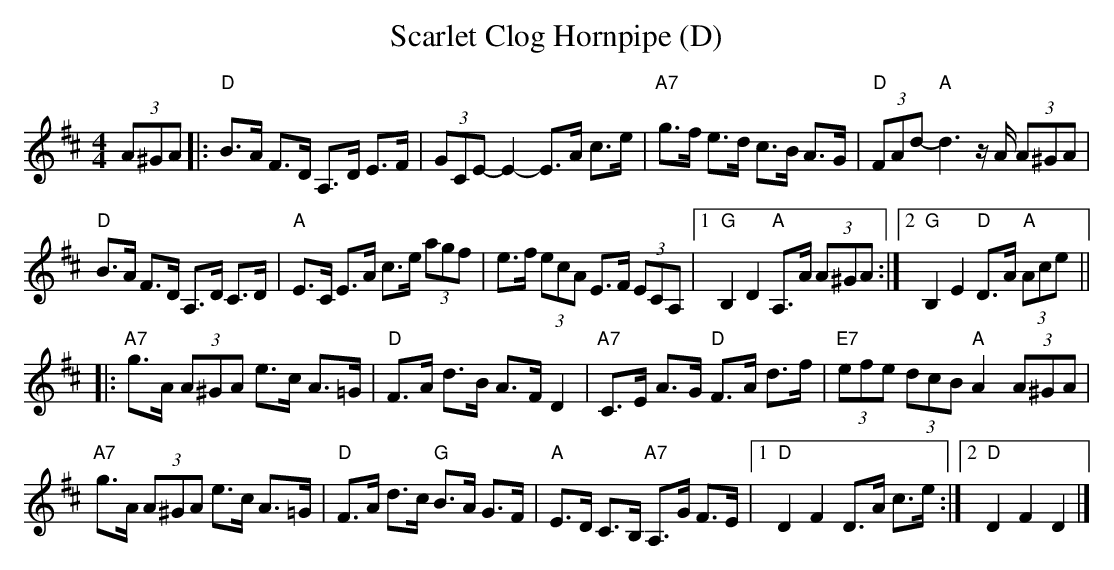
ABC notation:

X:1
T:Scarlet Clog Hornpipe (D)
L:1/4
M:4/4
K:D
(3A/^G/A/ |: "D" B/>A/ F/>D/ A,/>D/ E/>F/ | (3G/C/E/- E- E/>A/ c/>e/ | "A7" g/>f/ e/>d/ c/>B/ A/>G/ |  "D" (3F/A/d/- "A" d3/2 z/4 A/4 (3A/^G/A/ |
"D" B/>A/ F/>D/ A,/>D/ C/>D/ | "A" E/>C/ E/>A/ c/>e/ (3a/g/f/ | e/>f/ (3e/c/A/ E/>F/ (3E/C/A,/ |1  "G" B, D "A" A,/>A/ (3A/^G/A/ :|2 "G" B, E "D" D/>A/ "A" (3A/c/e/||
|:"A7" g/>A/ (3A/^G/A/ e/>c/ A/>=G/ | "D" F/>A/ d/>B/ A/>F/ D |  "A7" C/>E/ A/>G/ "D" F/>A/ d/>f/ | "E7" (3e/f/e/ (3d/c/B/ "A" A (3A/^G/A/ |
"A7" g/>A/ (3A/^G/A/ e/>c/ A/>=G/ | "D" F/>A/ d/>c/ "G" B/>A/ G/>F/ |  "A" E/>D/ C/>B,/ "A7" A,/>G/ F/>E/ |1 "D" D F D/>A/ c/>e/ :|2 "D" D F D |]
